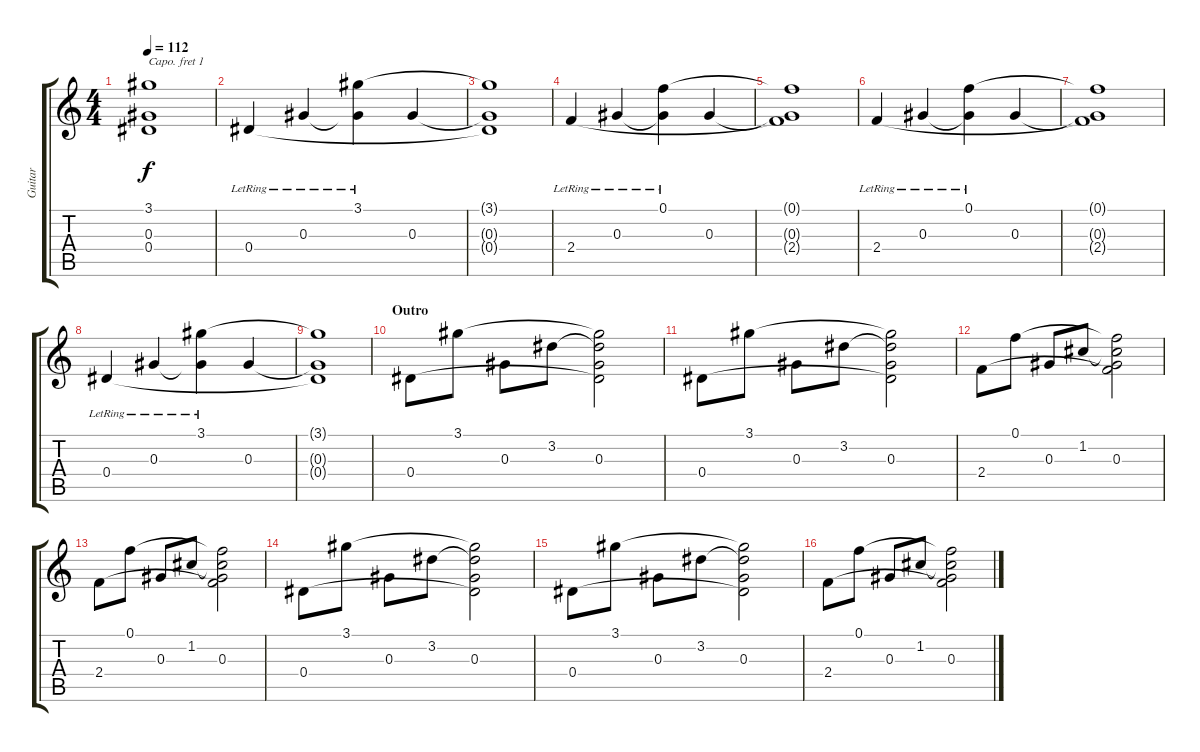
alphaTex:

\track ("Guitar" "Guitar") {instrument acousticguitarsteel}
\staff {score tabs}
\capo 1
\tuning (E4 B3 G3 D3 A2 E2) {hide}
\ts (4 4)
\tempo 112
\clef g2
\ks c
(3.1{t} 0.3{t} 0.4{t}).1{dy f} |
0.4{lr}.4 0.3{lr}.4 (3.1{lr} 0.3{t}).4 0.3.4 |
(3.1{t} 0.3{t} 0.4{t}).1 |
2.4{lr}.4 0.3{lr}.4 (0.1{lr} 0.3{t}).4 0.3.4 |
(0.1{t} 0.3{t} 2.4{t}).1 |
2.4{lr}.4 0.3{lr}.4 (0.1{lr} 0.3{t}).4 0.3.4 |
(0.1{t} 0.3{t} 2.4{t}).1 |
0.4{lr}.4 0.3{lr}.4 (3.1{lr} 0.3{t}).4 0.3.4 |
(3.1{t} 0.3{t} 0.4{t}).1 |
\section ("" "Outro")
0.4.8 3.1.8 0.3.8 3.2.8 (3.1{t} 3.2{t} 0.3 0.4{t}).2 |
0.4.8 3.1.8 0.3.8 3.2.8 (3.1{t} 3.2{t} 0.3 0.4{t}).2 |
2.4.8 0.1.8 0.3.8 1.2.8 (0.1{t} 1.2{t} 0.3 2.4{t}).2 |
2.4.8 0.1.8 0.3.8 1.2.8 (0.1{t} 1.2{t} 0.3 2.4{t}).2 |
0.4.8 3.1.8 0.3.8 3.2.8 (3.1{t} 3.2{t} 0.3 0.4{t}).2 |
0.4.8 3.1.8 0.3.8 3.2.8 (3.1{t} 3.2{t} 0.3 0.4{t}).2 |
2.4.8 0.1.8 0.3.8 1.2.8 (0.1{t} 1.2{t} 0.3 2.4{t}).2
